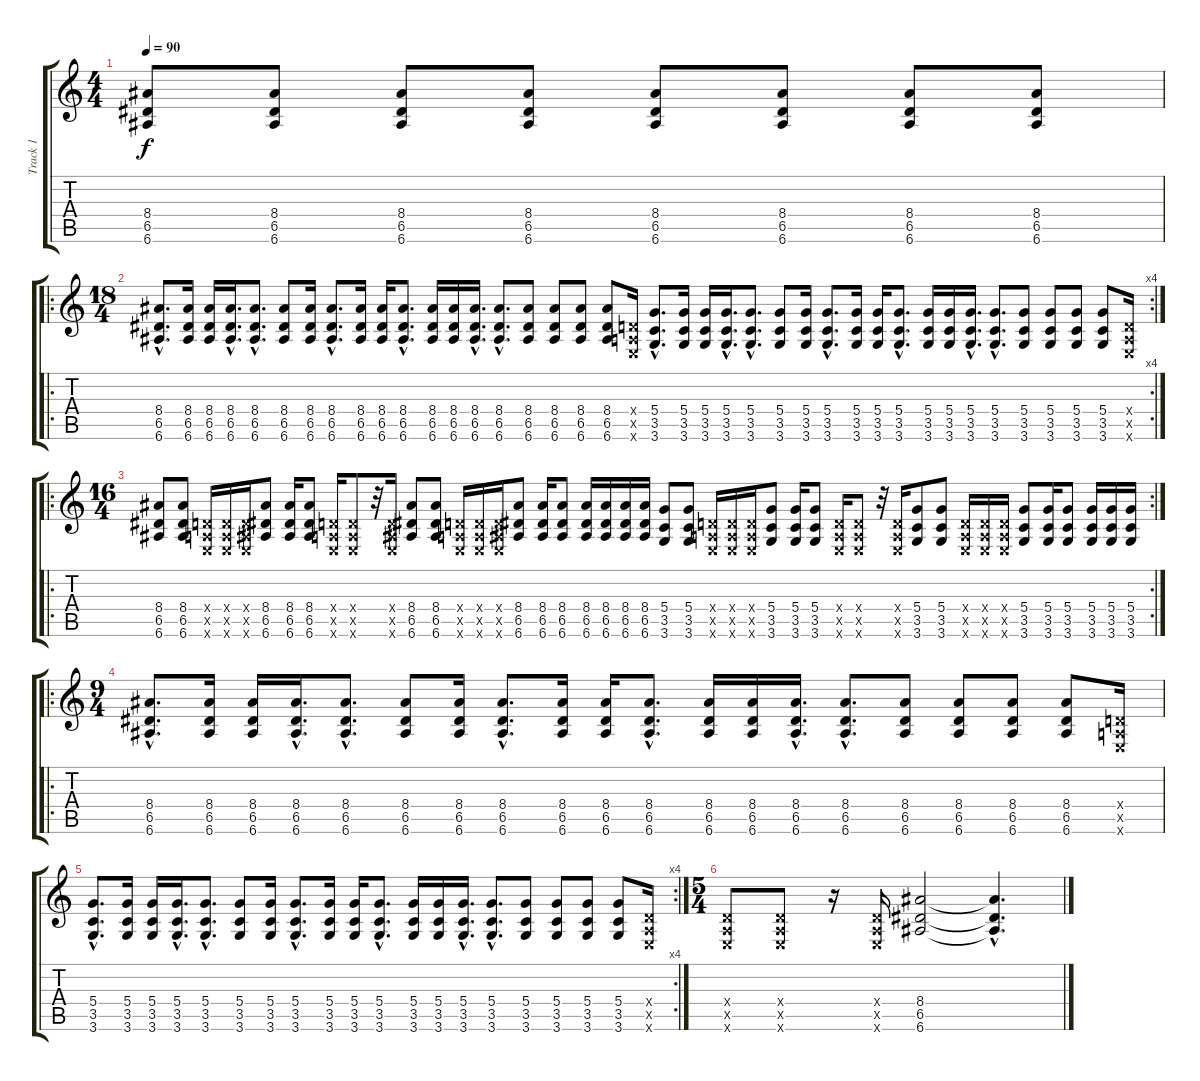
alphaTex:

\track ("Track 1" "Track 1") {instrument electricguitarjazz}
\staff {score tabs}
\tuning (E4 B3 G3 D3 A2 E2) {hide}
\ts (4 4)
\tempo 90
\clef g2
\ks c
(8.4 6.5 6.6).8{dy f instrument electricguitarmuted} (8.4 6.5 6.6).8 (8.4 6.5 6.6).8 (8.4 6.5 6.6).8 (8.4 6.5 6.6).8 (8.4 6.5 6.6).8 (8.4 6.5 6.6).8 (8.4 6.5 6.6).8 |
\ro
\rc 4
\ts (18 4)
(8.4{hac} 6.5{hac} 6.6{hac}).8{d instrument distortionguitar} (8.4 6.5 6.6).16 (8.4 6.5 6.6).16 (8.4{hac} 6.5{hac} 6.6{hac}).16{d} (8.4{hac} 6.5{hac} 6.6{hac}).8{d} (8.4 6.5 6.6).8 (8.4 6.5 6.6).16 (8.4{hac} 6.5{hac} 6.6{hac}).8{d} (8.4 6.5 6.6).16 (8.4 6.5 6.6).16 (8.4{hac} 6.5{hac} 6.6{hac}).8{d} (8.4 6.5 6.6).16 (8.4 6.5 6.6).16 (8.4{hac} 6.5{hac} 6.6{hac}).16{d} (8.4{hac} 6.5{hac} 6.6{hac}).8{d} (8.4 6.5 6.6).8 (8.4 6.5 6.6).8 (8.4 6.5 6.6).8 (8.4 6.5 6.6).8 (0.4{x} 0.5{x} 0.6{x}).16 (5.4{hac} 3.5{hac} 3.6{hac}).8{d} (5.4 3.5 3.6).16 (5.4 3.5 3.6).16 (5.4{hac} 3.5{hac} 3.6{hac}).16{d} (5.4{hac} 3.5{hac} 3.6{hac}).8{d} (5.4 3.5 3.6).8 (5.4 3.5 3.6).16 (5.4{hac} 3.5{hac} 3.6{hac}).8{d} (5.4 3.5 3.6).16 (5.4 3.5 3.6).16 (5.4{hac} 3.5{hac} 3.6{hac}).8{d} (5.4 3.5 3.6).16 (5.4 3.5 3.6).16 (5.4{hac} 3.5{hac} 3.6{hac}).16{d} (5.4{hac} 3.5{hac} 3.6{hac}).8{d} (5.4 3.5 3.6).8 (5.4 3.5 3.6).8 (5.4 3.5 3.6).8 (5.4 3.5 3.6).8 (0.4{x} 0.5{x} 0.6{x}).16 |
\ro
\rc 2
\ts (16 4)
(8.4 6.5 6.6).8 (8.4 6.5 6.6).8 (0.4{x} 0.5{x} 0.6{x}).16 (0.4{x} 0.5{x} 0.6{x}).16 (0.4{x} 0.5{x} 0.6{x}).16 (8.4 6.5 6.6).8 (8.4 6.5 6.6).16 (8.4 6.5 6.6).8 (0.4{x} 0.5{x} 0.6{x}).16 (0.4{x} 0.5{x} 0.6{x}).8 r.32 (0.4{x} 0.5{x} 0.6{x}).16 (8.4 6.5 6.6).8 (8.4 6.5 6.6).8 (0.4{x} 0.5{x} 0.6{x}).16 (0.4{x} 0.5{x} 0.6{x}).16 (0.4{x} 0.5{x} 0.6{x}).16 (8.4 6.5 6.6).8 (8.4 6.5 6.6).16 (8.4 6.5 6.6).8 (8.4 6.5 6.6).16 (8.4 6.5 6.6).16 (8.4 6.5 6.6).16 (8.4 6.5 6.6).16 (5.4 3.5 3.6).8 (5.4 3.5 3.6).8 (0.4{x} 0.5{x} 0.6{x}).16 (0.4{x} 0.5{x} 0.6{x}).16 (0.4{x} 0.5{x} 0.6{x}).16 (5.4 3.5 3.6).8 (5.4 3.5 3.6).16 (5.4 3.5 3.6).8 (0.4{x} 0.5{x} 0.6{x}).16 (0.4{x} 0.5{x} 0.6{x}).8 r.32 (0.4{x} 0.5{x} 0.6{x}).16 (5.4 3.5 3.6).8 (5.4 3.5 3.6).8 (0.4{x} 0.5{x} 0.6{x}).16 (0.4{x} 0.5{x} 0.6{x}).16 (0.4{x} 0.5{x} 0.6{x}).16 (5.4 3.5 3.6).8 (5.4 3.5 3.6).16 (5.4 3.5 3.6).8 (5.4 3.5 3.6).16 (5.4 3.5 3.6).16 (5.4 3.5 3.6).16 |
\ro
\ts (9 4)
(8.4{hac} 6.5{hac} 6.6{hac}).8{d instrument distortionguitar} (8.4 6.5 6.6).16 (8.4 6.5 6.6).16 (8.4{hac} 6.5{hac} 6.6{hac}).16{d} (8.4{hac} 6.5{hac} 6.6{hac}).8{d} (8.4 6.5 6.6).8 (8.4 6.5 6.6).16 (8.4{hac} 6.5{hac} 6.6{hac}).8{d} (8.4 6.5 6.6).16 (8.4 6.5 6.6).16 (8.4{hac} 6.5{hac} 6.6{hac}).8{d} (8.4 6.5 6.6).16 (8.4 6.5 6.6).16 (8.4{hac} 6.5{hac} 6.6{hac}).16{d} (8.4{hac} 6.5{hac} 6.6{hac}).8{d} (8.4 6.5 6.6).8 (8.4 6.5 6.6).8 (8.4 6.5 6.6).8 (8.4 6.5 6.6).8 (0.4{x} 0.5{x} 0.6{x}).16 |
\rc 4
(5.4{hac} 3.5{hac} 3.6{hac}).8{d} (5.4 3.5 3.6).16 (5.4 3.5 3.6).16 (5.4{hac} 3.5{hac} 3.6{hac}).16{d} (5.4{hac} 3.5{hac} 3.6{hac}).8{d} (5.4 3.5 3.6).8 (5.4 3.5 3.6).16 (5.4{hac} 3.5{hac} 3.6{hac}).8{d} (5.4 3.5 3.6).16 (5.4 3.5 3.6).16 (5.4{hac} 3.5{hac} 3.6{hac}).8{d} (5.4 3.5 3.6).16 (5.4 3.5 3.6).16 (5.4{hac} 3.5{hac} 3.6{hac}).16{d} (5.4{hac} 3.5{hac} 3.6{hac}).8{d} (5.4 3.5 3.6).8 (5.4 3.5 3.6).8 (5.4 3.5 3.6).8 (5.4 3.5 3.6).8 (0.4{x} 0.5{x} 0.6{x}).16 |
\ts (5 4)
(0.4{x} 0.5{x} 0.6{x}).8 (0.4{x} 0.5{x} 0.6{x}).8 r.16 (0.4{x} 0.5{x} 0.6{x}).16 (8.4 6.5 6.6).2 (8.4{hac t} 6.5{hac t} 6.6{hac t}).4{d}
